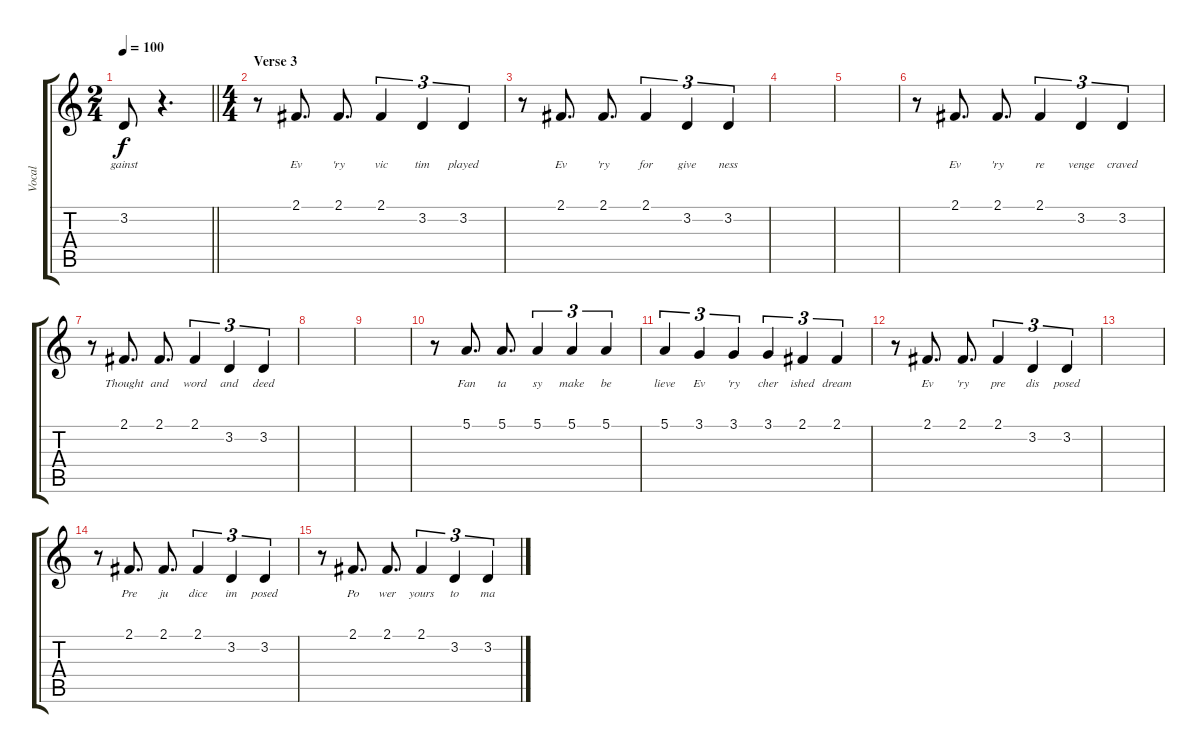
\track ("Vocal" "Vocal") {instrument acousticgrandpiano}
\staff {score tabs}
\tuning (E4 B3 G3 D3 A2 E2) {hide}
\ts (2 4)
\tempo 100
\clef g2
\barLineRight lightlight
\ks c
3.2{t}.8{lyrics (0 "gainst") lyrics (1 "") lyrics (2 "") lyrics (3 "") lyrics (4 "") dy f} r.4{d} |
\ts (4 4)
\section ("" "Verse 3")
r.8 2.1.8{d lyrics (0 "Ev") lyrics (1 "") lyrics (2 "") lyrics (3 "") lyrics (4 "")} 2.1.8{d lyrics (0 "'ry") lyrics (1 "") lyrics (2 "") lyrics (3 "") lyrics (4 "")} 2.1.4{tu (3 2) lyrics (0 "vic") lyrics (1 "") lyrics (2 "") lyrics (3 "") lyrics (4 "")} 3.2.4{tu (3 2) lyrics (0 "tim") lyrics (1 "") lyrics (2 "") lyrics (3 "") lyrics (4 "")} 3.2.4{tu (3 2) lyrics (0 "played") lyrics (1 "") lyrics (2 "") lyrics (3 "") lyrics (4 "")} |
r.8 2.1.8{d lyrics (0 "Ev") lyrics (1 "") lyrics (2 "") lyrics (3 "") lyrics (4 "")} 2.1.8{d lyrics (0 "'ry") lyrics (1 "") lyrics (2 "") lyrics (3 "") lyrics (4 "")} 2.1.4{tu (3 2) lyrics (0 "for") lyrics (1 "") lyrics (2 "") lyrics (3 "") lyrics (4 "")} 3.2.4{tu (3 2) lyrics (0 "give") lyrics (1 "") lyrics (2 "") lyrics (3 "") lyrics (4 "")} 3.2.4{tu (3 2) lyrics (0 "ness") lyrics (1 "") lyrics (2 "") lyrics (3 "") lyrics (4 "")} |
|
|
r.8 2.1.8{d lyrics (0 "Ev") lyrics (1 "") lyrics (2 "") lyrics (3 "") lyrics (4 "")} 2.1.8{d lyrics (0 "'ry") lyrics (1 "") lyrics (2 "") lyrics (3 "") lyrics (4 "")} 2.1.4{tu (3 2) lyrics (0 "re") lyrics (1 "") lyrics (2 "") lyrics (3 "") lyrics (4 "")} 3.2.4{tu (3 2) lyrics (0 "venge") lyrics (1 "") lyrics (2 "") lyrics (3 "") lyrics (4 "")} 3.2.4{tu (3 2) lyrics (0 "craved") lyrics (1 "") lyrics (2 "") lyrics (3 "") lyrics (4 "")} |
r.8 2.1.8{d lyrics (0 "Thought") lyrics (1 "") lyrics (2 "") lyrics (3 "") lyrics (4 "")} 2.1.8{d lyrics (0 "and") lyrics (1 "") lyrics (2 "") lyrics (3 "") lyrics (4 "")} 2.1.4{tu (3 2) lyrics (0 "word") lyrics (1 "") lyrics (2 "") lyrics (3 "") lyrics (4 "")} 3.2.4{tu (3 2) lyrics (0 "and") lyrics (1 "") lyrics (2 "") lyrics (3 "") lyrics (4 "")} 3.2.4{tu (3 2) lyrics (0 "deed") lyrics (1 "") lyrics (2 "") lyrics (3 "") lyrics (4 "")} |
|
|
r.8 5.1.8{d lyrics (0 "Fan") lyrics (1 "") lyrics (2 "") lyrics (3 "") lyrics (4 "")} 5.1.8{d lyrics (0 "ta") lyrics (1 "") lyrics (2 "") lyrics (3 "") lyrics (4 "")} 5.1.4{tu (3 2) lyrics (0 "sy") lyrics (1 "") lyrics (2 "") lyrics (3 "") lyrics (4 "")} 5.1.4{tu (3 2) lyrics (0 "make") lyrics (1 "") lyrics (2 "") lyrics (3 "") lyrics (4 "")} 5.1.4{tu (3 2) lyrics (0 "be") lyrics (1 "") lyrics (2 "") lyrics (3 "") lyrics (4 "")} |
5.1.4{tu (3 2) lyrics (0 "lieve") lyrics (1 "") lyrics (2 "") lyrics (3 "") lyrics (4 "")} 3.1.4{tu (3 2) lyrics (0 "Ev") lyrics (1 "") lyrics (2 "") lyrics (3 "") lyrics (4 "")} 3.1.4{tu (3 2) lyrics (0 "'ry") lyrics (1 "") lyrics (2 "") lyrics (3 "") lyrics (4 "")} 3.1.4{tu (3 2) lyrics (0 "cher") lyrics (1 "") lyrics (2 "") lyrics (3 "") lyrics (4 "")} 2.1.4{tu (3 2) lyrics (0 "ished") lyrics (1 "") lyrics (2 "") lyrics (3 "") lyrics (4 "")} 2.1.4{tu (3 2) lyrics (0 "dream") lyrics (1 "") lyrics (2 "") lyrics (3 "") lyrics (4 "")} |
r.8 2.1.8{d lyrics (0 "Ev") lyrics (1 "") lyrics (2 "") lyrics (3 "") lyrics (4 "")} 2.1.8{d lyrics (0 "'ry") lyrics (1 "") lyrics (2 "") lyrics (3 "") lyrics (4 "")} 2.1.4{tu (3 2) lyrics (0 "pre") lyrics (1 "") lyrics (2 "") lyrics (3 "") lyrics (4 "")} 3.2.4{tu (3 2) lyrics (0 "dis") lyrics (1 "") lyrics (2 "") lyrics (3 "") lyrics (4 "")} 3.2.4{tu (3 2) lyrics (0 "posed") lyrics (1 "") lyrics (2 "") lyrics (3 "") lyrics (4 "")} |
|
r.8 2.1.8{d lyrics (0 "Pre") lyrics (1 "") lyrics (2 "") lyrics (3 "") lyrics (4 "")} 2.1.8{d lyrics (0 "ju") lyrics (1 "") lyrics (2 "") lyrics (3 "") lyrics (4 "")} 2.1.4{tu (3 2) lyrics (0 "dice") lyrics (1 "") lyrics (2 "") lyrics (3 "") lyrics (4 "")} 3.2.4{tu (3 2) lyrics (0 "im") lyrics (1 "") lyrics (2 "") lyrics (3 "") lyrics (4 "")} 3.2.4{tu (3 2) lyrics (0 "posed") lyrics (1 "") lyrics (2 "") lyrics (3 "") lyrics (4 "")} |
r.8 2.1.8{d lyrics (0 "Po") lyrics (1 "") lyrics (2 "") lyrics (3 "") lyrics (4 "")} 2.1.8{d lyrics (0 "wer") lyrics (1 "") lyrics (2 "") lyrics (3 "") lyrics (4 "")} 2.1.4{tu (3 2) lyrics (0 "yours") lyrics (1 "") lyrics (2 "") lyrics (3 "") lyrics (4 "")} 3.2.4{tu (3 2) lyrics (0 "to") lyrics (1 "") lyrics (2 "") lyrics (3 "") lyrics (4 "")} 3.2.4{tu (3 2) lyrics (0 "ma") lyrics (1 "") lyrics (2 "") lyrics (3 "") lyrics (4 "")}
